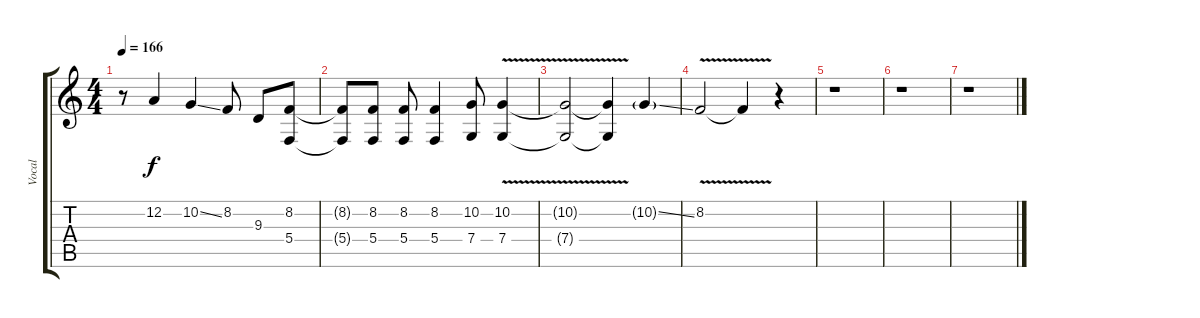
\track ("Vocal" "Vocal") {instrument lead6voice}
\staff {score tabs}
\tuning (D4 A3 F3 C3 G2 C2) {hide}
\ts (4 4)
\tempo 166
\clef g2
\ks c
r.8{dy f} 12.2.4 10.2{ss}.4 8.2.8 9.3.8 (8.2 5.4).8 |
(8.2{t} 5.4{t}).8 (8.2 5.4).8 (8.2 5.4).8 (8.2 5.4).4 (10.2 7.4).8 (10.2{v} 7.4{v}).4 |
(10.2{v t} 7.4{v t}).2 (10.2{t} 7.4{t}).4 10.2{ss g}.4 |
8.2{v}.2 8.2{v t}.4 r.4 |
r.1 |
r.1 |
r.1
